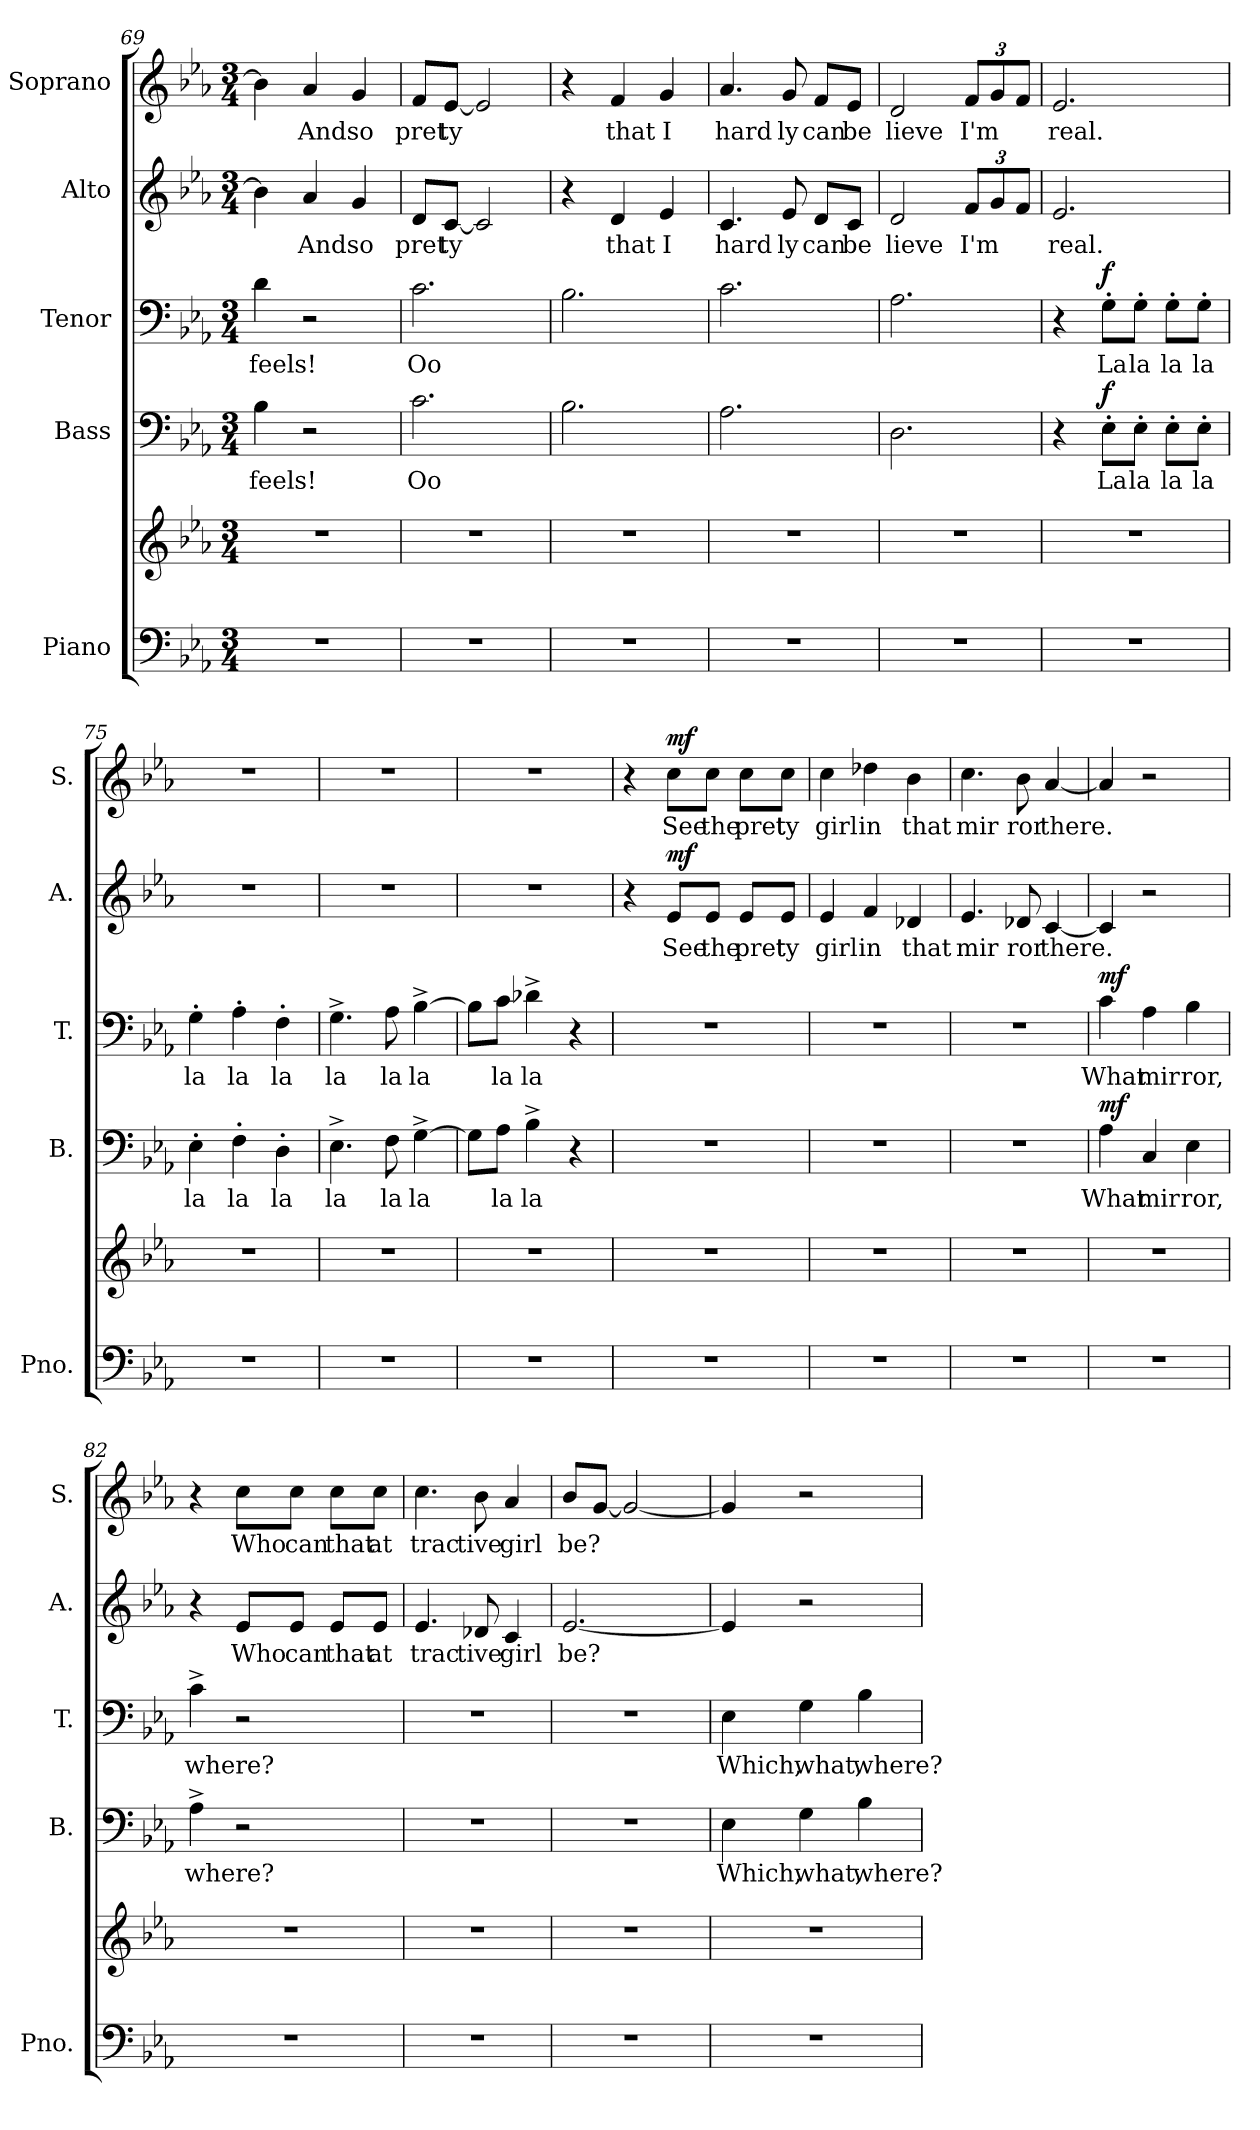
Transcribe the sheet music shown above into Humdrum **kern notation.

**kern	**kern	**kern	**text	**dynam	**kern	**text	**dynam	**kern	**text	**dynam	**kern	**text	**dynam
*part5	*part5	*part4	*part4	*part4	*part3	*part3	*part3	*part2	*part2	*part2	*part1	*part1	*part1
*staff6	*staff5	*staff4	*staff4	*staff4	*staff3	*staff3	*staff3	*staff2	*staff2	*staff2	*staff1	*staff1	*staff1
*I"Piano	*	*I"Bass	*	*	*I"Tenor	*	*	*I"Alto	*	*	*I"Soprano	*	*
*I'Pno.	*	*I'B.	*	*	*I'T.	*	*	*I'A.	*	*	*I'S.	*	*
*clefF4	*clefG2	*clefF4	*	*	*clefF4	*	*	*clefG2	*	*	*clefG2	*	*
*k[b-e-a-]	*k[b-e-a-]	*k[b-e-a-]	*	*	*k[b-e-a-]	*	*	*k[b-e-a-]	*	*	*k[b-e-a-]	*	*
*M3/4	*M3/4	*M3/4	*	*	*M3/4	*	*	*M3/4	*	*	*M3/4	*	*
=69	=69	=69	=69	=69	=69	=69	=69	=69	=69	=69	=69	=69	=69
2.r	2.r	4B-\	feels!	.	4d\	feels!	.	4b-\]	.	.	4b-\]	.	.
.	.	2r	.	.	2r	.	.	4a-/	And	.	4a-/	And	.
.	.	.	.	.	.	.	.	4g/	so	.	4g/	so	.
=70	=70	=70	=70	=70	=70	=70	=70	=70	=70	=70	=70	=70	=70
2.r	2.r	2.c\	Oo	.	2.c\	Oo	.	8d/L	pret	.	8f/L	pret	.
.	.	.	.	.	.	.	.	[8c/J	ty	.	[8e-/J	ty	.
.	.	.	.	.	.	.	.	2c/]	.	.	2e-/]	.	.
=71	=71	=71	=71	=71	=71	=71	=71	=71	=71	=71	=71	=71	=71
2.r	2.r	2.B-\	.	.	2.B-\	.	.	4r	.	.	4r	.	.
.	.	.	.	.	.	.	.	4d/	that	.	4f/	that	.
.	.	.	.	.	.	.	.	4e-/	I	.	4g/	I	.
=72	=72	=72	=72	=72	=72	=72	=72	=72	=72	=72	=72	=72	=72
2.r	2.r	2.A-\	.	.	2.c\	.	.	4.c/	hard	.	4.a-/	hard	.
.	.	.	.	.	.	.	.	8e-/	ly	.	8g/	ly	.
.	.	.	.	.	.	.	.	8d/L	can	.	8f/L	can	.
.	.	.	.	.	.	.	.	8c/J	be	.	8e-/J	be	.
!!LO:LB:g=z
=73	=73	=73	=73	=73	=73	=73	=73	=73	=73	=73	=73	=73	=73
2.r	2.r	2.D\	.	.	2.A-\	.	.	2d/	lieve	.	2d/	lieve	.
*	*	*	*	*	*	*	*	*Xbrackettup	*	*	*Xbrackettup	*	*
.	.	.	.	.	.	.	.	12f/L	I'm	.	12f/L	I'm	.
.	.	.	.	.	.	.	.	12g/	.	.	12g/	.	.
.	.	.	.	.	.	.	.	12f/J	.	.	12f/J	.	.
=74	=74	=74	=74	=74	=74	=74	=74	=74	=74	=74	=74	=74	=74
2.r	2.r	4r	.	.	4r	.	.	2.e-/	real.	.	2.e-/	real.	.
!	!	!	!	!LO:DY:a	!	!	!LO:DY:a	!	!	!	!	!	!
.	.	8E-'\L	La	f	8G'\L	La	f	.	.	.	.	.	.
.	.	8E-'\J	la	.	8G'\J	la	.	.	.	.	.	.	.
.	.	8E-'\L	la	.	8G'\L	la	.	.	.	.	.	.	.
.	.	8E-'\J	la	.	8G'\J	la	.	.	.	.	.	.	.
=75	=75	=75	=75	=75	=75	=75	=75	=75	=75	=75	=75	=75	=75
2.r	2.r	4E-'\	la	.	4G'\	la	.	2.r	.	.	2.r	.	.
.	.	4F'\	la	.	4A-'\	la	.	.	.	.	.	.	.
.	.	4D'\	la	.	4F'\	la	.	.	.	.	.	.	.
=76	=76	=76	=76	=76	=76	=76	=76	=76	=76	=76	=76	=76	=76
2.r	2.r	4.E-^\	la	.	4.G^\	la	.	2.r	.	.	2.r	.	.
.	.	8F\	la	.	8A-\	la	.	.	.	.	.	.	.
.	.	[4G^\	la	.	[4B-^\	la	.	.	.	.	.	.	.
=77	=77	=77	=77	=77	=77	=77	=77	=77	=77	=77	=77	=77	=77
2.r	2.r	8G\L]	.	.	8B-\L]	.	.	2.r	.	.	2.r	.	.
.	.	8A-\J	la	.	8c\J	la	.	.	.	.	.	.	.
.	.	4B-^\	la	.	4d-X^\	la	.	.	.	.	.	.	.
.	.	4r	.	.	4r	.	.	.	.	.	.	.	.
=78	=78	=78	=78	=78	=78	=78	=78	=78	=78	=78	=78	=78	=78
2.r	2.r	2.r	.	.	2.r	.	.	4r	.	.	4r	.	.
!	!	!	!	!	!	!	!	!	!	!LO:DY:a	!	!	!LO:DY:a
.	.	.	.	.	.	.	.	8e-/L	See	mf	8cc\L	See	mf
.	.	.	.	.	.	.	.	8e-/J	the	.	8cc\J	the	.
.	.	.	.	.	.	.	.	8e-/L	pret	.	8cc\L	pret	.
.	.	.	.	.	.	.	.	8e-/J	ty	.	8cc\J	ty	.
!!LO:PB:g=z
=79	=79	=79	=79	=79	=79	=79	=79	=79	=79	=79	=79	=79	=79
2.r	2.r	2.r	.	.	2.r	.	.	4e-/	girl	.	4cc\	girl	.
.	.	.	.	.	.	.	.	4f/	in	.	4dd-X\	in	.
.	.	.	.	.	.	.	.	4d-X/	that	.	4b-\	that	.
=80	=80	=80	=80	=80	=80	=80	=80	=80	=80	=80	=80	=80	=80
2.r	2.r	2.r	.	.	2.r	.	.	4.e-/	mir	.	4.cc\	mir	.
.	.	.	.	.	.	.	.	8d-X/	ror	.	8b-\	ror	.
.	.	.	.	.	.	.	.	[4c/	there.	.	[4a-/	there.	.
=81	=81	=81	=81	=81	=81	=81	=81	=81	=81	=81	=81	=81	=81
!	!	!	!	!LO:DY:a	!	!	!LO:DY:a	!	!	!	!	!	!
2.r	2.r	4A-\	What	mf	4c\	What	mf	4c/]	.	.	4a-/]	.	.
.	.	4C/	mir	.	4A-\	mir	.	2r	.	.	2r	.	.
.	.	4E-\	ror,	.	4B-\	ror,	.	.	.	.	.	.	.
=82	=82	=82	=82	=82	=82	=82	=82	=82	=82	=82	=82	=82	=82
2.r	2.r	4A-^\	where?	.	4c^\	where?	.	4r	.	.	4r	.	.
.	.	2r	.	.	2r	.	.	8e-/L	Who	.	8cc\L	Who	.
.	.	.	.	.	.	.	.	8e-/J	can	.	8cc\J	can	.
.	.	.	.	.	.	.	.	8e-/L	that	.	8cc\L	that	.
.	.	.	.	.	.	.	.	8e-/J	at	.	8cc\J	at	.
=83	=83	=83	=83	=83	=83	=83	=83	=83	=83	=83	=83	=83	=83
2.r	2.r	2.r	.	.	2.r	.	.	4.e-/	trac	.	4.cc\	trac	.
.	.	.	.	.	.	.	.	8d-X/	tive	.	8b-\	tive	.
.	.	.	.	.	.	.	.	4c/	girl	.	4a-/	girl	.
!!LO:LB:g=z
=84	=84	=84	=84	=84	=84	=84	=84	=84	=84	=84	=84	=84	=84
2.r	2.r	2.r	.	.	2.r	.	.	[2.e-/	be?	.	8b-/L	be?	.
.	.	.	.	.	.	.	.	.	.	.	[8g/J	.	.
.	.	.	.	.	.	.	.	.	.	.	2g/_	.	.
=85	=85	=85	=85	=85	=85	=85	=85	=85	=85	=85	=85	=85	=85
2.r	2.r	4E-\	Which,	.	4E-\	Which,	.	4e-/]	.	.	4g/]	.	.
.	.	4G\	what,	.	4G\	what,	.	2r	.	.	2r	.	.
.	.	4B-\	where?	.	4B-\	where?	.	.	.	.	.	.	.
=	=	=	=	=	=	=	=	=	=	=	=	=	=
*-	*-	*-	*-	*-	*-	*-	*-	*-	*-	*-	*-	*-	*-
